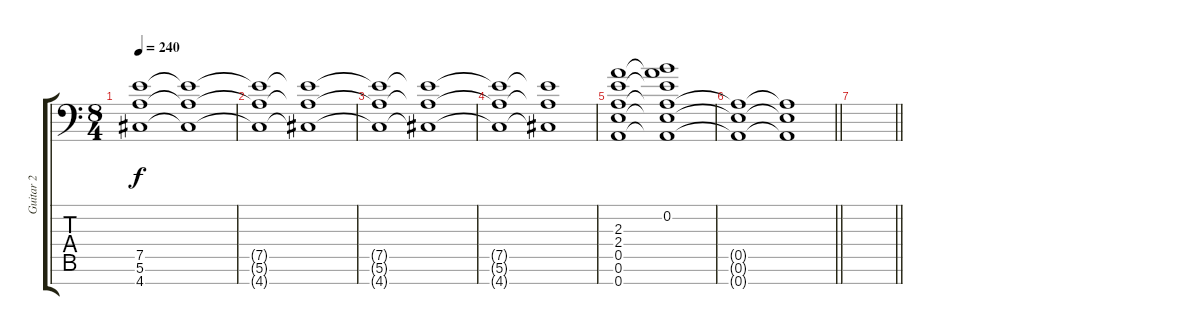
\track ("Guitar 2" "Guitar 2") {instrument overdrivenguitar}
\staff {score tabs}
\tuning (E4 B3 G3 D3 A2 E2 A1) {hide}
\ts (8 4)
\tempo 240
\clef f4
\ks c
(7.5{t} 5.6{t} 4.7{t}).1{dy f volume 6} (7.5{t} 5.6{t} 4.7{t}).1 |
(7.5{t} 5.6{t} 4.7{t}).1 (7.5{t} 5.6{t} 4.7{t}).1 |
(7.5{t} 5.6{t} 4.7{t}).1{volume 0} (7.5{t} 5.6{t} 4.7{t}).1 |
(7.5{t} 5.6{t} 4.7{t}).1 (7.5{t} 5.6{t} 4.7{t}).1 |
(2.3 2.4 0.5 0.6 0.7).1{volume 14} (0.2 2.3{t} 2.4{t} 0.5{t} 0.6{t} 0.7{t}).1 |
\barLineRight lightlight
(0.5{t} 0.6{t} 0.7{t}).1 (0.5{t} 0.6{t} 0.7{t}).1 |
\barLineRight lightlight
